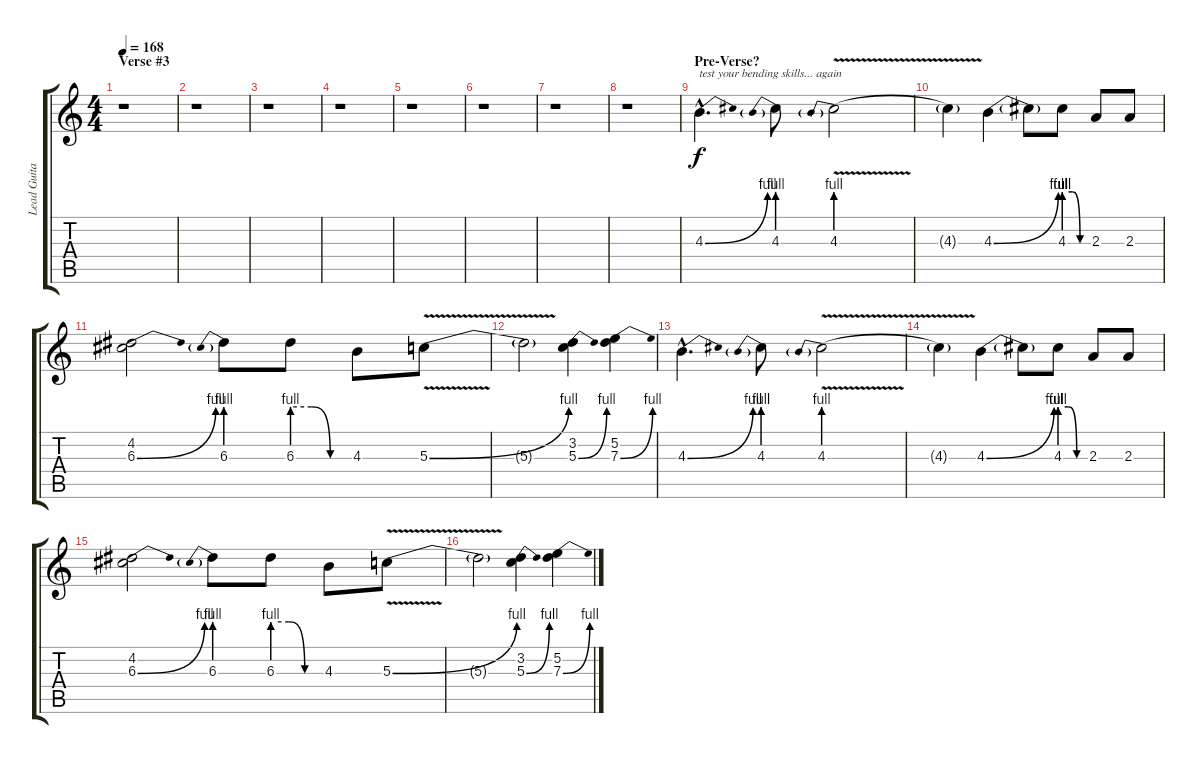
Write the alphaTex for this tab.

\track ("Lead Guitar (solo 'n a couple of fills)" "Lead Guita") {instrument distortionguitar}
\staff {score tabs}
\tuning (E4 B3 G3 D3 A2 E2) {hide}
\ts (4 4)
\section ("" "Verse #3")
\tempo 168
\clef g2
\ks c
r.1{dy mp} |
r.1 |
r.1 |
r.1 |
r.1 |
r.1 |
r.1 |
r.1 |
\section ("" "Pre-Verse?")
4.3{be (bend 0 0 60 4) hac}.4{d txt "test your bending skills... again" dy f volume 16 instrument distortionguitar} 4.3{be (prebend 0 4 60 4)}.8 4.3{be (prebend 0 4 60 4) v}.2 |
4.3{t}.4 4.3{be (bend 0 0 60 4)}.4 4.3{t}.8 4.3{be (custom 0 4 20 4 40 0 60 0)}.8 2.3.8 2.3.8 |
(4.2 6.3{be (bend 0 0 60 4)}).2 6.3{be (prebend 0 4 60 4)}.8 6.3{be (custom 0 4 20 4 40 0 60 0)}.8 4.3.8 5.3{be (bend 0 0 60 4) v}.8 |
5.3{t}.2 (3.2 5.3{be (bend 0 0 60 4)}).4 (5.2 7.3{be (bend 0 0 60 4)}).4 |
4.3{be (bend 0 0 60 4) hac}.4{d} 4.3{be (prebend 0 4 60 4)}.8 4.3{be (prebend 0 4 60 4) v}.2 |
4.3{t}.4 4.3{be (bend 0 0 60 4)}.4 4.3{t}.8 4.3{be (custom 0 4 20 4 40 0 60 0)}.8 2.3.8 2.3.8 |
(4.2 6.3{be (bend 0 0 60 4)}).2 6.3{be (prebend 0 4 60 4)}.8 6.3{be (custom 0 4 20 4 40 0 60 0)}.8 4.3.8 5.3{be (bend 0 0 60 4) v}.8 |
5.3{t}.2 (3.2 5.3{be (bend 0 0 60 4)}).4 (5.2 7.3{be (bend 0 0 60 4)}).4
